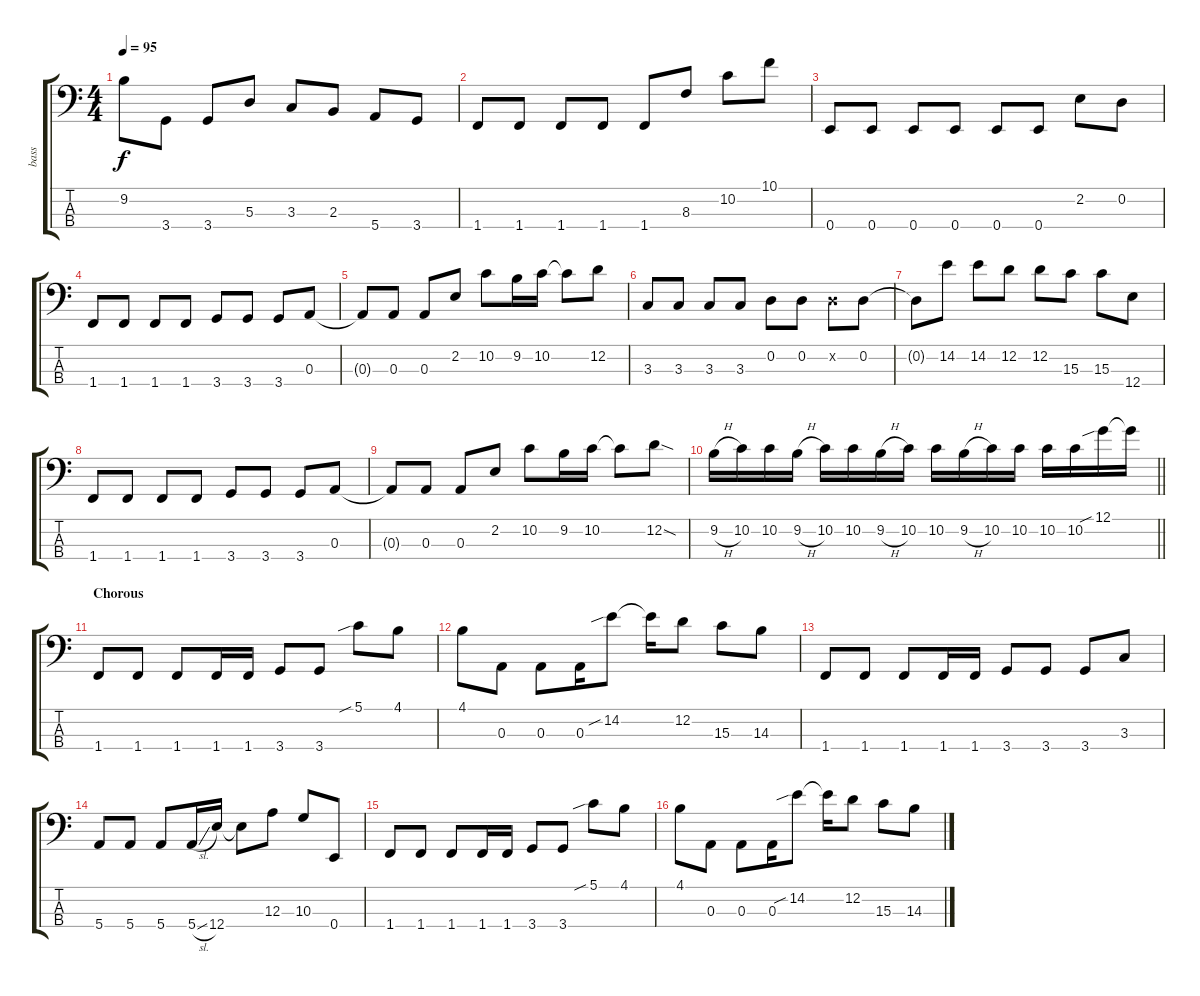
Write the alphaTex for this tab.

\track ("bass" "bass") {instrument electricbasspick}
\staff {score tabs}
\tuning (G2 D2 A1 E1) {hide}
\ts (4 4)
\tempo 95
\clef f4
\ks c
9.2.8{dy f} 3.4.8 3.4.8 5.3.8 3.3.8 2.3.8 5.4.8 3.4.8 |
1.4.8 1.4.8 1.4.8 1.4.8 1.4.8 8.3.8 10.2.8 10.1.8 |
0.4.8 0.4.8 0.4.8 0.4.8 0.4.8 0.4.8 2.2.8 0.2.8 |
1.4.8 1.4.8 1.4.8 1.4.8 3.4.8 3.4.8 3.4.8 0.3.8 |
0.3{t}.8 0.3.8 0.3.8 2.2.8 10.2.8 9.2.16 10.2.16 10.2{t}.8 12.2.8 |
3.3.8 3.3.8 3.3.8 3.3.8 0.2.8 0.2.8 0.2{x}.8 0.2.8 |
0.2{t}.8 14.2.8 14.2.8 12.2.8 12.2.8 15.3.8 15.3.8 12.4.8 |
1.4.8 1.4.8 1.4.8 1.4.8 3.4.8 3.4.8 3.4.8 0.3.8 |
0.3{t}.8 0.3.8 0.3.8 2.2.8 10.2.8 9.2.16 10.2.16 10.2{t}.8 12.2{sod}.8 |
\barLineRight lightlight
9.2{h}.16 10.2.16 10.2.16 9.2{h}.16 10.2.16 10.2.16 9.2{h}.16 10.2.16 10.2.16 9.2{h}.16 10.2.16 10.2.16 10.2.16 10.2.16 12.1{sib}.16 12.1{t}.16 |
\section ("" "Chorous")
1.4.8 1.4.8 1.4.8 1.4.16 1.4.16 3.4.8 3.4.8 5.1{sib}.8 4.1.8 |
4.1.8 0.3.8 0.3.8 0.3.16 14.2{sib}.8 14.2{t}.16 12.2.8 15.3.8 14.3.8 |
1.4.8 1.4.8 1.4.8 1.4.16 1.4.16 3.4.8 3.4.8 3.4.8 3.3.8 |
5.4.8 5.4.8 5.4.8 5.4{sl}.16 12.4.16 12.4{t}.8 12.3.8 10.3.8 0.4.8 |
1.4.8 1.4.8 1.4.8 1.4.16 1.4.16 3.4.8 3.4.8 5.1{sib}.8 4.1.8 |
4.1.8 0.3.8 0.3.8 0.3.16 14.2{sib}.8 14.2{t}.16 12.2.8 15.3.8 14.3.8
